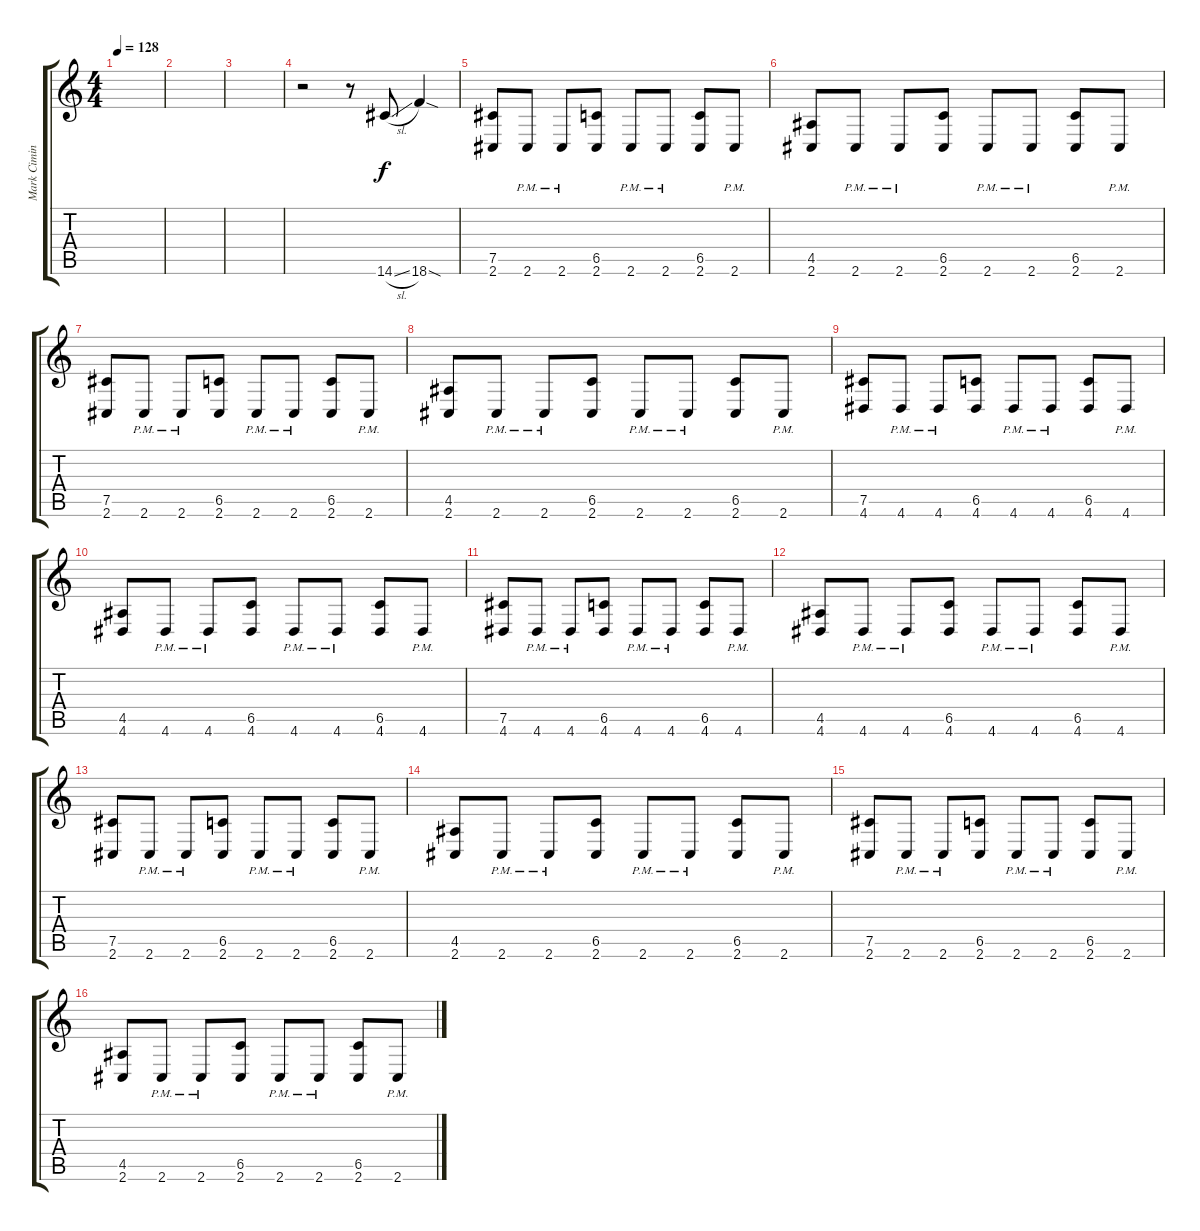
\track ("Mark Cimino" "Mark Cimin") {instrument distortionguitar}
\staff {score tabs}
\tuning (Eb4 B3 Gb3 B2 Gb2 B1) {hide}
\ts (4 4)
\tempo 128
\clef g2
\ks c
|
|
|
r.2 r.8 14.6{sl}.8 18.6{sod}.4 |
(7.5 2.6).8 2.6{pm}.8 2.6{pm}.8 (6.5 2.6).8 2.6{pm}.8 2.6{pm}.8 (6.5 2.6).8 2.6{pm}.8 |
(4.5 2.6).8 2.6{pm}.8 2.6{pm}.8 (6.5 2.6).8 2.6{pm}.8 2.6{pm}.8 (6.5 2.6).8 2.6{pm}.8 |
(7.5 2.6).8 2.6{pm}.8 2.6{pm}.8 (6.5 2.6).8 2.6{pm}.8 2.6{pm}.8 (6.5 2.6).8 2.6{pm}.8 |
(4.5 2.6).8 2.6{pm}.8 2.6{pm}.8 (6.5 2.6).8 2.6{pm}.8 2.6{pm}.8 (6.5 2.6).8 2.6{pm}.8 |
(7.5 4.6).8 4.6{pm}.8 4.6{pm}.8 (6.5 4.6).8 4.6{pm}.8 4.6{pm}.8 (6.5 4.6).8 4.6{pm}.8 |
(4.5 4.6).8 4.6{pm}.8 4.6{pm}.8 (6.5 4.6).8 4.6{pm}.8 4.6{pm}.8 (6.5 4.6).8 4.6{pm}.8 |
(7.5 4.6).8 4.6{pm}.8 4.6{pm}.8 (6.5 4.6).8 4.6{pm}.8 4.6{pm}.8 (6.5 4.6).8 4.6{pm}.8 |
(4.5 4.6).8 4.6{pm}.8 4.6{pm}.8 (6.5 4.6).8 4.6{pm}.8 4.6{pm}.8 (6.5 4.6).8 4.6{pm}.8 |
(7.5 2.6).8 2.6{pm}.8 2.6{pm}.8 (6.5 2.6).8 2.6{pm}.8 2.6{pm}.8 (6.5 2.6).8 2.6{pm}.8 |
(4.5 2.6).8 2.6{pm}.8 2.6{pm}.8 (6.5 2.6).8 2.6{pm}.8 2.6{pm}.8 (6.5 2.6).8 2.6{pm}.8 |
(7.5 2.6).8 2.6{pm}.8 2.6{pm}.8 (6.5 2.6).8 2.6{pm}.8 2.6{pm}.8 (6.5 2.6).8 2.6{pm}.8 |
(4.5 2.6).8 2.6{pm}.8 2.6{pm}.8 (6.5 2.6).8 2.6{pm}.8 2.6{pm}.8 (6.5 2.6).8 2.6{pm}.8
